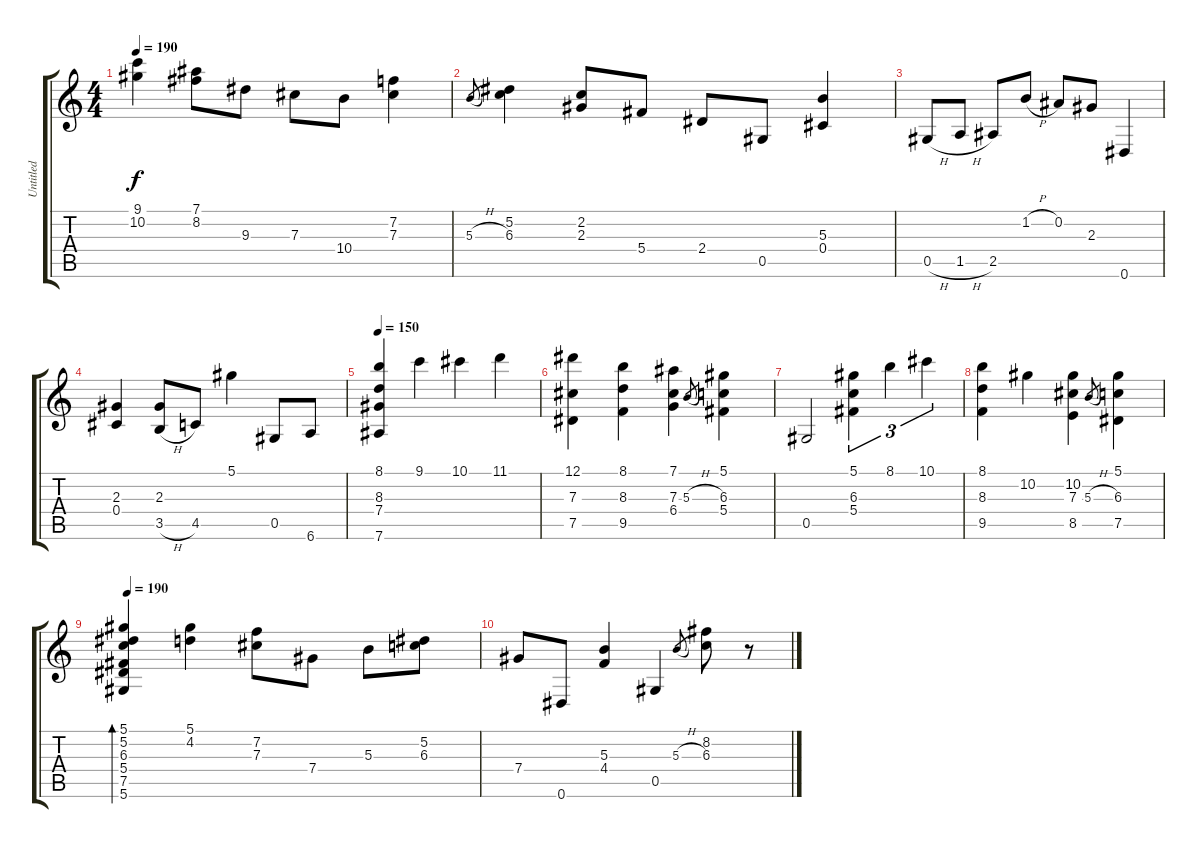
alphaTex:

\track ("Untitled" "Untitled") {instrument acousticguitarnylon}
\staff {score tabs}
\tuning (Eb4 Bb3 Gb3 Db3 Ab2 Eb2) {hide}
\ts (4 4)
\tempo 190
\clef g2
\ks c
(9.1 10.2).4{dy f} (7.1 8.2).8 9.3.8 7.3.8 10.4.8 (7.2 7.3).4 |
5.3{h}.8{gr} (5.2 6.3).4 (2.2 2.3).8 5.4.8 2.4.8 0.5.8 (5.3 0.4).4 |
0.5{h}.8 1.5{h}.8 2.5.8 1.2{h}.8 0.2.8 2.3.8 0.6.4 |
(2.3 0.4).4 (2.3 3.5{h}).8 4.5.8 5.1.4 0.5.8 6.6.8 |
\tempo 150
(8.1 8.3 7.4 7.6).4 9.1.4 10.1.4 11.1.4 |
(12.1 7.3 7.5).4 (8.1 8.3 9.5).4 (7.1 7.3 6.4).4 5.3{h}.8{gr} (5.1 6.3 5.4).4 |
0.5.2 (5.1 6.3 5.4).4{tu (3 2)} 8.1.4{tu (3 2)} 10.1.4{tu (3 2)} |
(8.1 8.3 9.5).4 10.2.4 (10.2 7.3 8.5).4 5.3{h}.8{gr} (5.1 6.3 7.5).4 |
\tempo 190
(5.1 5.2 6.3 5.4 7.5 5.6).4{bd 30} (5.1 4.2).4 (7.2 7.3).8 7.4.8 5.3.8 (5.2 6.3).8 |
7.4.8 0.6.8 (5.3 4.4).4 0.5.4 5.3{h}.8{gr} (8.2 6.3).8 r.8
